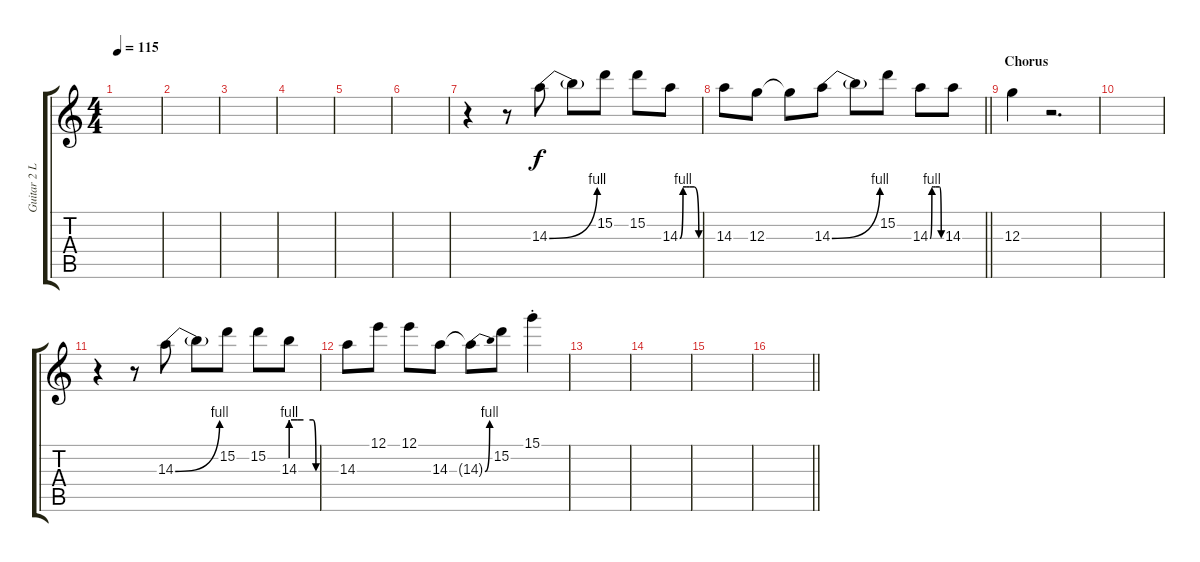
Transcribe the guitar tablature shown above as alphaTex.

\track ("Guitar 2 Left" "Guitar 2 L") {instrument overdrivenguitar}
\staff {score tabs}
\tuning (E4 B3 G3 D3 A2 E2) {hide}
\ts (4 4)
\tempo 115
\clef g2
\ks c
|
|
|
|
|
|
r.4 r.8 14.3{be (bend 0 0 60 4)}.8 14.3{t}.8 15.2.8 15.2.8 14.3{be (custom 0 0 10 4 20 4 30 4 45 4 60 0)}.8 |
\barLineRight lightlight
14.3.8 12.3.8 12.3{t}.8 14.3{be (bend 0 0 60 4)}.8 14.3{t}.8 15.2.8 14.3{be (custom 0 0 10 4 20 4 30 4 51 4 60 0)}.8 14.3.8 |
\section ("" "Chorus")
12.3.4 r.2{d} |
|
r.4 r.8 14.3{be (bend 0 0 60 4)}.8 14.3{t}.8 15.2.8 15.2.8 14.3{be (custom 0 4 15 4 30 4 53 4 60 0)}.8 |
14.3.8 12.1.8 12.1.8 14.3.8 14.3{be (bend 0 0 60 4) t}.8 15.2.8 15.1{st}.4 |
|
|
|
\barLineRight lightlight
